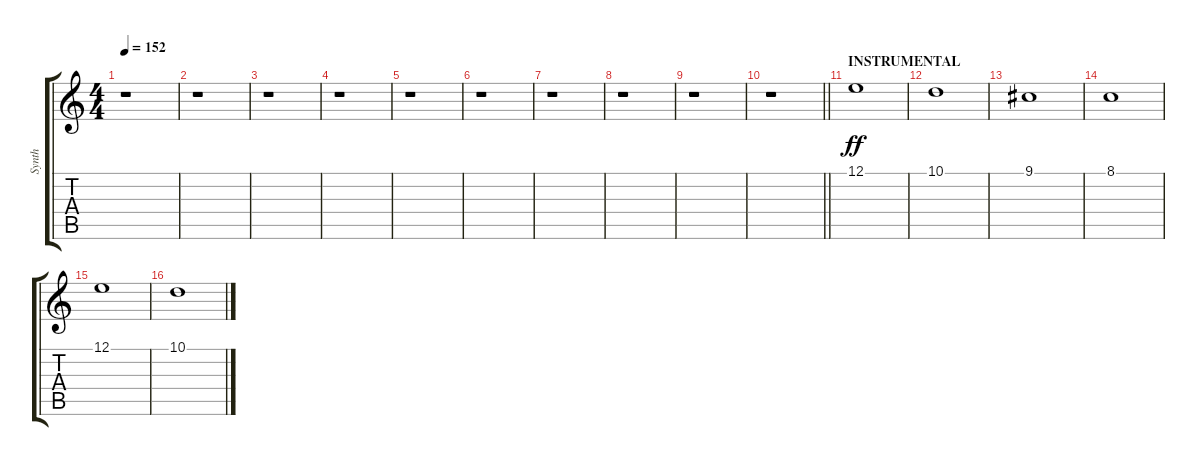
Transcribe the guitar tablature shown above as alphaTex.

\track ("Synth" "Synth") {instrument pad4choir}
\staff {score tabs}
\tuning (E4 B3 G3 D3 A2 E2) {hide}
\ts (4 4)
\tempo 152
\clef g2
\ks c
r.1{dy f} |
r.1 |
r.1 |
r.1 |
r.1 |
r.1 |
r.1 |
r.1 |
r.1 |
\barLineRight lightlight
r.1 |
\section ("" "INSTRUMENTAL")
12.1.1{dy ff} |
10.1.1 |
9.1.1 |
8.1.1 |
12.1.1 |
10.1.1
